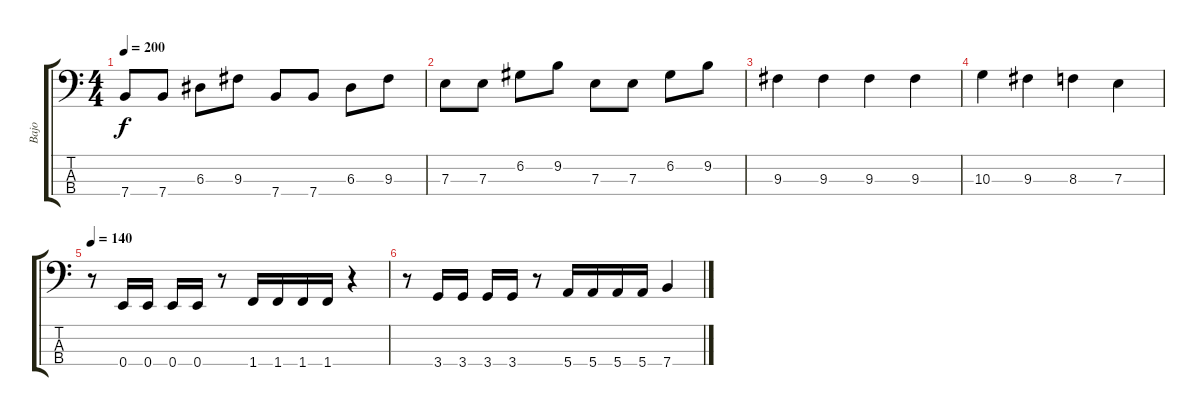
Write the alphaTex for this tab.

\track ("Bajo" "Bajo") {instrument electricbassfinger}
\staff {score tabs}
\tuning (G2 D2 A1 E1) {hide}
\ts (4 4)
\tempo 200
\clef f4
\ks c
7.4.8{dy f} 7.4.8 6.3.8 9.3.8 7.4.8 7.4.8 6.3.8 9.3.8 |
7.3.8 7.3.8 6.2.8 9.2.8 7.3.8 7.3.8 6.2.8 9.2.8 |
9.3.4 9.3.4 9.3.4 9.3.4 |
10.3.4 9.3.4 8.3.4 7.3.4 |
\tempo 140
r.8 0.4.16 0.4.16 0.4.16 0.4.16 r.8 1.4.16 1.4.16 1.4.16 1.4.16 r.4 |
r.8 3.4.16 3.4.16 3.4.16 3.4.16 r.8 5.4.16 5.4.16 5.4.16 5.4.16 7.4.4
